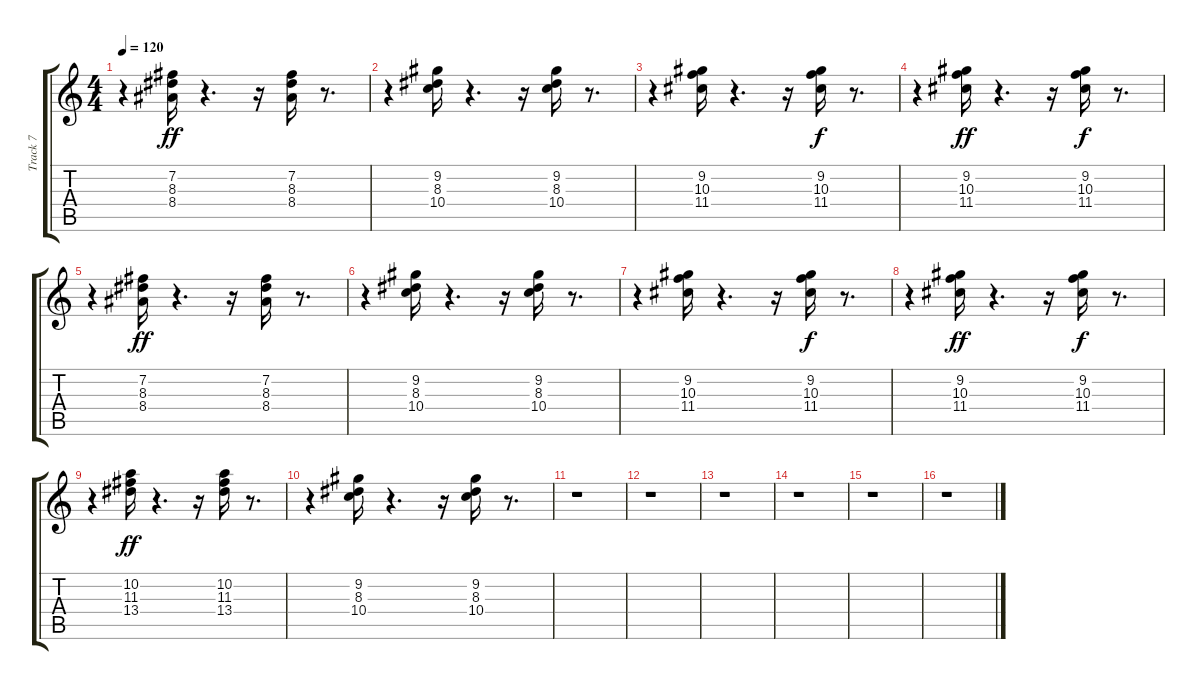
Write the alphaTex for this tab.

\track ("Track 7" "Track 7") {instrument electricguitarclean}
\staff {score tabs}
\tuning (E4 B3 G3 D3 A2 E2) {hide}
\ts (4 4)
\tempo 120
\clef g2
\ks c
r.4{dy f} (7.2 8.3 8.4).16{dy ff} r.4{d} r.16 (7.2 8.3 8.4).16 r.8{d} |
r.4 (9.2 8.3 10.4).16 r.4{d} r.16 (9.2 8.3 10.4).16 r.8{d} |
r.4 (9.2 10.3 11.4).16 r.4{d} r.16 (9.2 10.3 11.4).16{dy f} r.8{d} |
r.4 (9.2 10.3 11.4).16{dy ff} r.4{d} r.16 (9.2 10.3 11.4).16{dy f} r.8{d} |
r.4 (7.2 8.3 8.4).16{dy ff} r.4{d} r.16 (7.2 8.3 8.4).16 r.8{d} |
r.4 (9.2 8.3 10.4).16 r.4{d} r.16 (9.2 8.3 10.4).16 r.8{d} |
r.4 (9.2 10.3 11.4).16 r.4{d} r.16 (9.2 10.3 11.4).16{dy f} r.8{d} |
r.4 (9.2 10.3 11.4).16{dy ff} r.4{d} r.16 (9.2 10.3 11.4).16{dy f} r.8{d} |
r.4 (10.2 11.3 13.4).16{dy ff} r.4{d} r.16 (10.2 11.3 13.4).16 r.8{d} |
r.4 (9.2 8.3 10.4).16 r.4{d} r.16 (9.2 8.3 10.4).16 r.8{d} |
r.1 |
r.1 |
r.1 |
r.1 |
r.1 |
r.1
